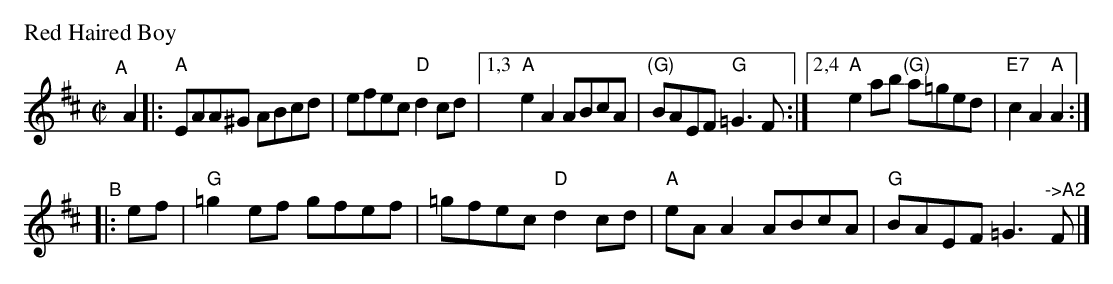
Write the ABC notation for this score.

X:1
P: Red Haired Boy
C:
M: C|
L: 1/8
K: Amix
"^A"[|] A2 |:\
"A"EAA^G ABcd | efec "D"d2cd |[1,3 "A"e2A2  ABcA | "(G)"BAEF "G"=G3F \
                            :|[2,4 "A"e2ab "(G)"a=ged |  "E7"c2A2 "A"A2 :|
"^B"|: ef |\
"G"=g2ef gfef | =gfec "D"d2cd | "A"eAA2  ABcA |  "G"BAEF  =G3"^->A2"F |]
